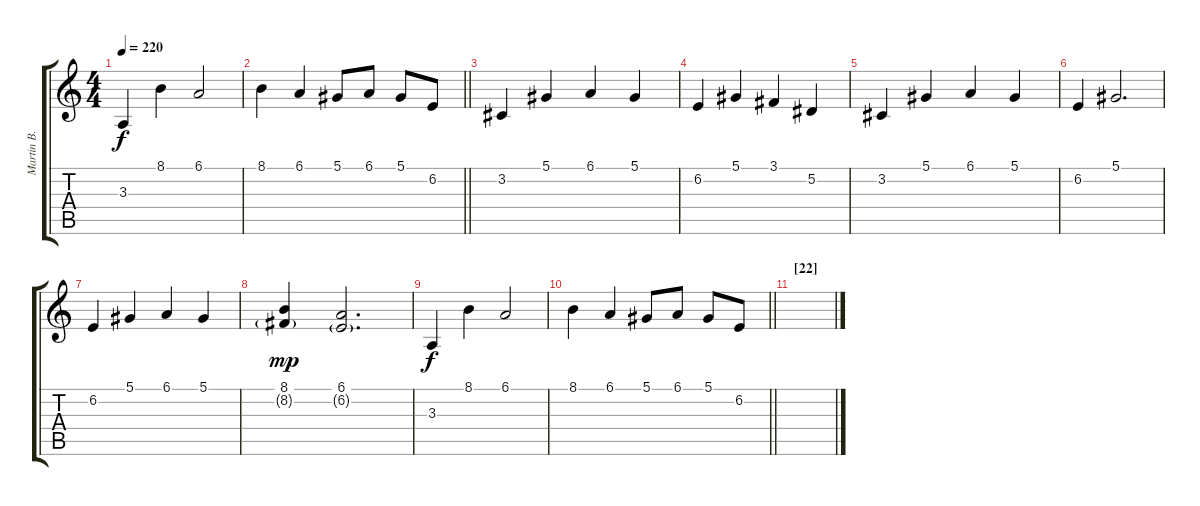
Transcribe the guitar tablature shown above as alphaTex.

\track ("Martin B." "Martin B.") {instrument fx4atmosphere}
\staff {score tabs}
\tuning (Eb4 Bb3 Gb3 Db3 Ab2 Db2) {hide}
\ts (4 4)
\tempo 220
\clef g2
\ks c
3.3.4{dy f} 8.1.4 6.1.2 |
\barLineRight lightlight
8.1.4 6.1.4 5.1.8 6.1.8 5.1.8 6.2.8 |
3.2.4 5.1.4 6.1.4 5.1.4 |
6.2.4 5.1.4 3.1.4 5.2.4 |
3.2.4 5.1.4 6.1.4 5.1.4 |
6.2.4 5.1.2{d} |
6.2.4 5.1.4 6.1.4 5.1.4 |
(8.1 8.2{g}).4{dy mp} (6.1 6.2{g}).2{d} |
3.3.4{dy f} 8.1.4 6.1.2 |
\barLineRight lightlight
8.1.4 6.1.4 5.1.8 6.1.8 5.1.8 6.2.8 |
\section ("" "[22]")
